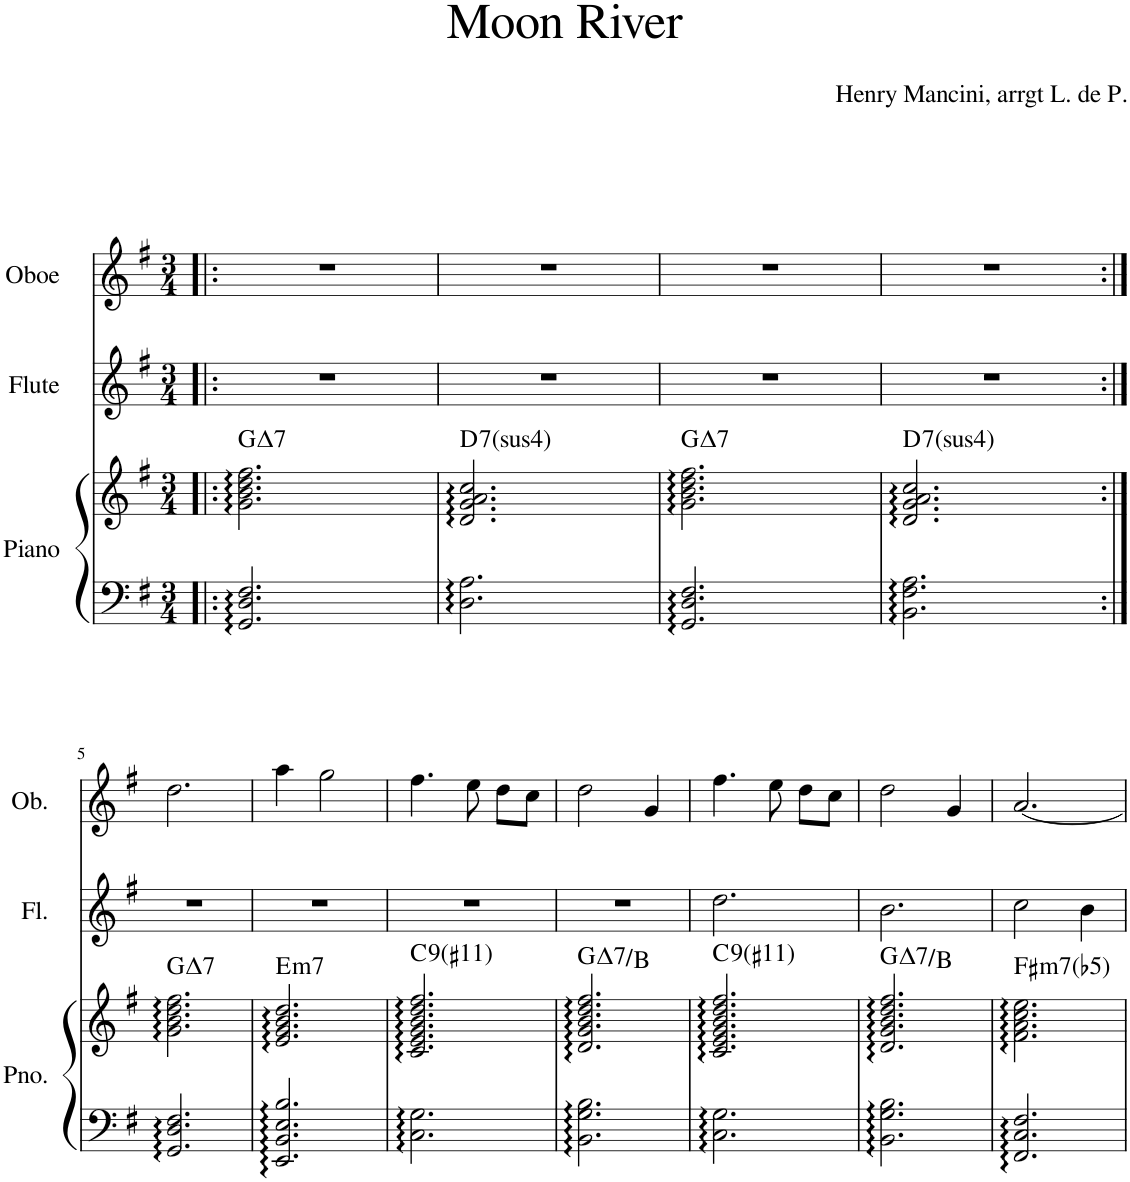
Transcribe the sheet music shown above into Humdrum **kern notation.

**kern	**kern	**harte	**kern	**kern
*part3	*part3	*part3	*part2	*part1
*staff4	*staff3	*	*staff2	*staff1
*I"Piano	*	*	*I"Flute	*I"Oboe
*I'Pno.	*	*	*I'Fl.	*I'Ob.
*clefF4	*clefG2	*	*clefG2	*clefG2
*k[f#]	*k[f#]	*	*k[f#]	*k[f#]
*M3/4	*M3/4	*	*M3/4	*M3/4
=1!|:	=1!|:	=1!|:	=1!|:	=1!|:
!	!	!LO:H:kt=7	!	!
2.GG/ 2.D/ 2.F#/	2.g\ 2.b\ 2.dd\ 2.ff#\	G:maj7	2.r	2.r
=2	=2	=2	=2	=2
!	!	!LO:H:kt=74	!	!
2.D\ 2.A\	2.d/ 2.g/ 2.a/ 2.cc/	D:sus4(7)	2.r	2.r
=3	=3	=3	=3	=3
!	!	!LO:H:kt=7	!	!
2.GG/ 2.D/ 2.F#/	2.g\ 2.b\ 2.dd\ 2.ff#\	G:maj7	2.r	2.r
=4	=4	=4	=4	=4
!	!	!LO:H:kt=74	!	!
2.BB\ 2.F#\ 2.A\	2.d/ 2.g/ 2.a/ 2.cc/	D:sus4(7)	2.r	2.r
!!LO:LB:g=z
=5:|!	=5:|!	=5:|!	=5:|!	=5:|!
!	!	!LO:H:kt=7	!	!
2.GG/ 2.D/ 2.F#/	2.g\ 2.b\ 2.dd\ 2.ff#\	G:maj7	2.r	2.dd\
=6	=6	=6	=6	=6
!	!	!LO:H:kt=m7	!	!
2.EE/ 2.BB/ 2.E/ 2.B/	2.e/ 2.g/ 2.b/ 2.dd/	E:min7	2.r	4aa\
.	.	.	.	2gg\
=7	=7	=7	=7	=7
!	!	!LO:H:kt=9	!	!
2.C\ 2.G\	2.c/ 2.e/ 2.g/ 2.b/ 2.dd/ 2.ff#/	C:9(#11)	2.r	4.ff#\
.	.	.	.	8ee\
.	.	.	.	8dd\L
.	.	.	.	8cc\J
=8	=8	=8	=8	=8
!	!	!LO:H:kt=7	!	!
2.BB\ 2.G\ 2.B\	2.d/ 2.g/ 2.b/ 2.dd/ 2.ff#/	G:maj7/3	2.r	2dd\
.	.	.	.	4g/
=9	=9	=9	=9	=9
!	!	!LO:H:kt=9	!	!
2.C\ 2.G\	2.c/ 2.e/ 2.g/ 2.b/ 2.dd/ 2.ff#/	C:9(#11)	2.dd\	4.ff#\
.	.	.	.	8ee\
.	.	.	.	8dd\L
.	.	.	.	8cc\J
=10	=10	=10	=10	=10
!	!	!LO:H:kt=7	!	!
2.BB\ 2.G\ 2.B\	2.d/ 2.g/ 2.b/ 2.dd/ 2.ff#/	G:maj7/3	2.b\	2dd\
.	.	.	.	4g/
=11	=11	=11	=11	=11
!	!	!LO:H:kt=m7(b5)	!	!
2.FF#/ 2.C/ 2.F#/	2.f#\ 2.a\ 2.cc\ 2.ee\	F#:hdim7	2cc\	[2.a/
.	.	.	4b\	.
=	=	=	=	=
*-	*-	*-	*-	*-
